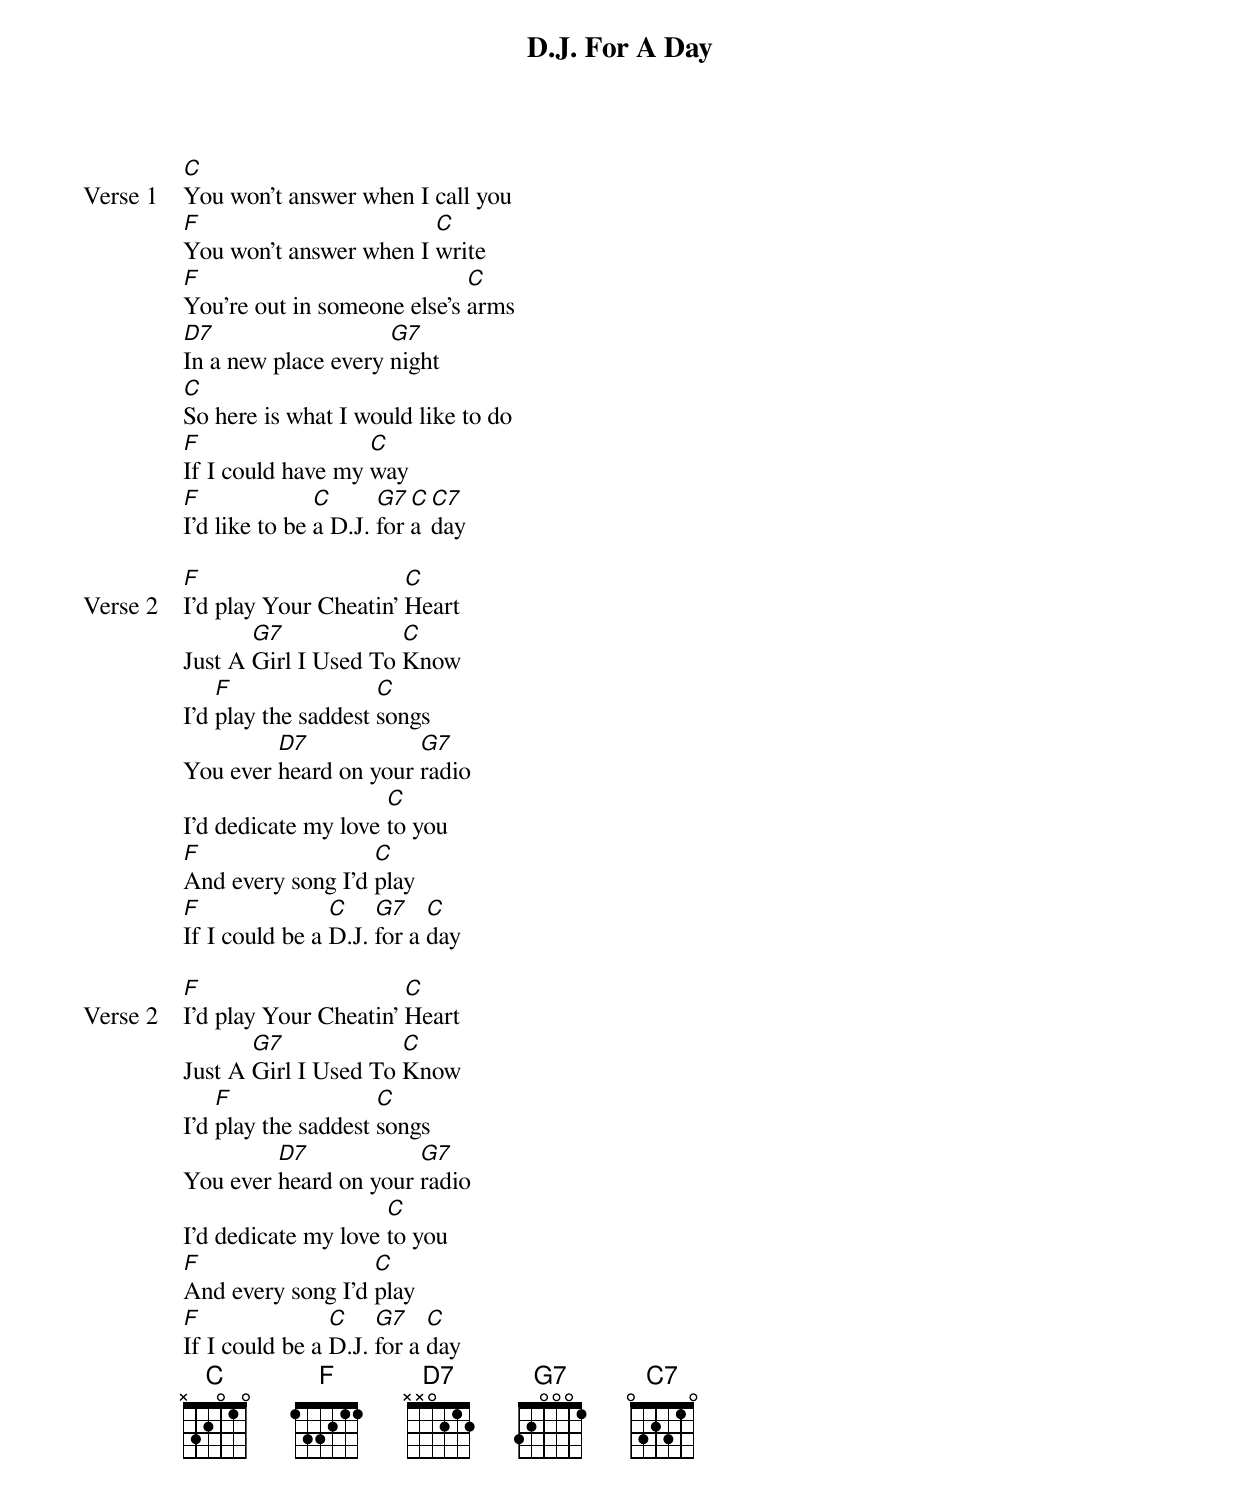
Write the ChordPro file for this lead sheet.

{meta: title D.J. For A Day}
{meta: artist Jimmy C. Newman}
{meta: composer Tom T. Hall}

{start_of_verse: Verse 1}
[C]You won't answer when I call you
[F]You won't answer when I [C]write
[F]You're out in someone else's [C]arms
[D7]In a new place every [G7]night
[C]So here is what I would like to do
[F]If I could have my [C]way
[F]I'd like to be [C]a D.J. [G7]for [C]a [C7]day
{end_of_verse}

{start_of_verse: Verse 2}
[F]I'd play Your Cheatin' [C]Heart
Just A [G7]Girl I Used To [C]Know
I'd [F]play the saddest [C]songs
You ever [D7]heard on your [G7]radio
I'd dedicate my love [C]to you
[F]And every song I'd [C]play
[F]If I could be a [C]D.J. [G7]for a [C]day
{end_of_verse}

{start_of_verse: Verse 2}
[F]I'd play Your Cheatin' [C]Heart
Just A [G7]Girl I Used To [C]Know
I'd [F]play the saddest [C]songs
You ever [D7]heard on your [G7]radio
I'd dedicate my love [C]to you
[F]And every song I'd [C]play
[F]If I could be a [C]D.J. [G7]for a [C]day
{end_of_verse}
